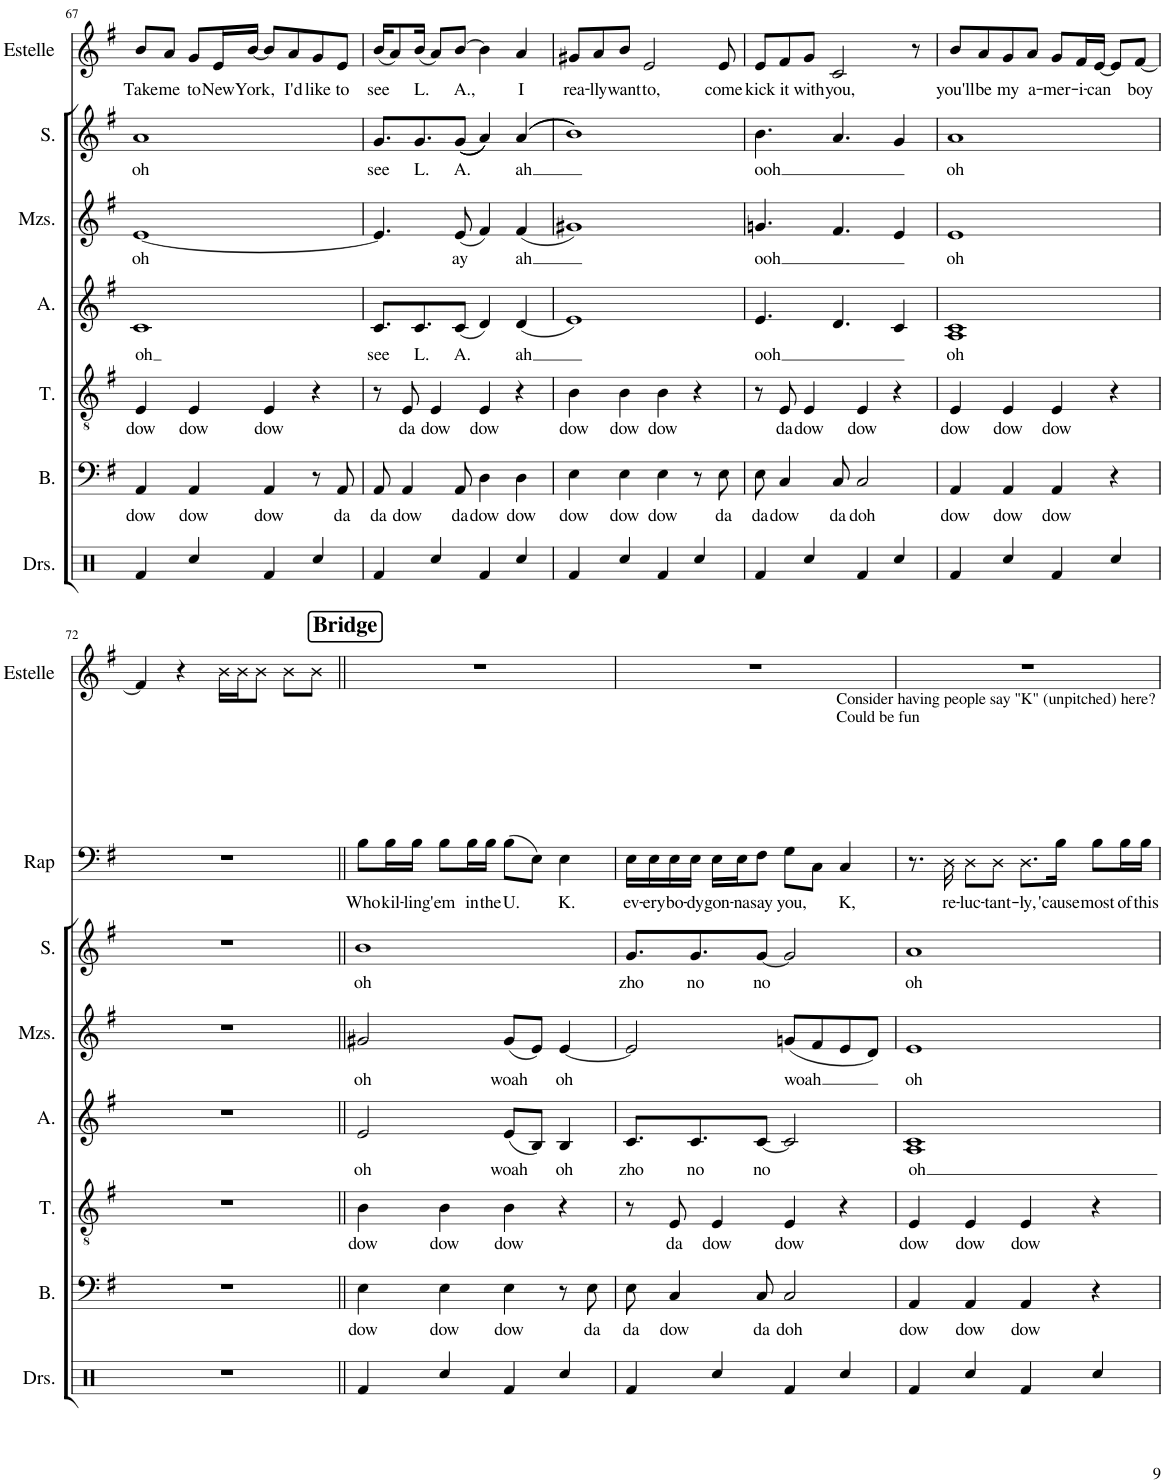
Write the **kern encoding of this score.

**kern	**text	**kern	**text	**kern	**text	**kern	**text	**kern	**text	**kern	**text	**kern	**text
*part7	*part7	*part6	*part6	*part5	*part5	*part4	*part4	*part3	*part3	*part2	*part2	*part1	*part1
*staff7	*staff7	*staff6	*staff6	*staff5	*staff5	*staff4	*staff4	*staff3	*staff3	*staff2	*staff2	*staff1	*staff1
*I"Bass	*	*I"Tenor	*	*I"Alto	*	*I"Mezzo-soprano	*	*I"Soprano	*	*I"Rap	*	*I"Estelle	*
*I'B.	*	*I'T.	*	*I'A.	*	*I'Mzs.	*	*I'S.	*	*I'Rap	*	*I'Estelle	*
!!LO:PB:g=z
*clefF4	*	*clefGv2	*	*clefG2	*	*clefG2	*	*clefG2	*	*clefF4	*	*clefG2	*
*k[f#]	*	*k[f#]	*	*k[f#]	*	*k[f#]	*	*k[f#]	*	*k[f#]	*	*k[f#]	*
*M4/4	*	*M4/4	*	*M4/4	*	*M4/4	*	*M4/4	*	*M4/4	*	*M4/4	*
=67	=67	=67	=67	=67	=67	=67	=67	=67	=67	=67	=67	=67	=67
!	!LO:LY:b	!	!LO:LY:b	!	!LO:LY:b	!	!LO:LY:b	!	!LO:LY:b	!	!	!	!LO:LY:b
4AA/	dow	4E/	dow	1c	oh	[1e	oh	1a	oh	1r	.	8b/L	Take
!	!	!	!	!	!	!	!	!	!	!	!	!	!LO:LY:b
.	.	.	.	.	.	.	.	.	.	.	.	8a/J	me
!	!LO:LY:b	!	!LO:LY:b	!	!	!	!	!	!	!	!	!	!LO:LY:b
4AA/	dow	4E/	dow	.	.	.	.	.	.	.	.	8g/L	to
!	!	!	!	!	!	!	!	!	!	!	!	!	!LO:LY:b
.	.	.	.	.	.	.	.	.	.	.	.	16e/L	New
!	!	!	!	!	!	!	!	!	!	!	!	!	!LO:LY:b
.	.	.	.	.	.	.	.	.	.	.	.	[16b/JJ	York,
!	!LO:LY:b	!	!LO:LY:b	!	!	!	!	!	!	!	!	!	!
4AA/	dow	4E/	dow	.	.	.	.	.	.	.	.	8b/L]	.
!	!	!	!	!	!	!	!	!	!	!	!	!	!LO:LY:b
.	.	.	.	.	.	.	.	.	.	.	.	8a/	I'd
!	!	!	!	!	!	!	!	!	!	!	!	!	!LO:LY:b
8r	.	4r	.	.	.	.	.	.	.	.	.	8g/	like
!	!LO:LY:b	!	!	!	!	!	!	!	!	!	!	!	!LO:LY:b
8AA/	da	.	.	.	.	.	.	.	.	.	.	8e/J	to
=68	=68	=68	=68	=68	=68	=68	=68	=68	=68	=68	=68	=68	=68
!	!LO:LY:b	!	!	!	!LO:LY:b	!	!	!	!LO:LY:b	!	!	!	!LO:LY:b
8AA/	da	8r	.	8.c/L	see	4.e/]	.	8.g/L	see	1r	.	(16b/KL	see
.	.	.	.	.	.	.	.	.	.	.	.	8a/)	.
!	!LO:LY:b	!	!LO:LY:b	!	!	!	!	!	!	!	!	!	!
4AA/	dow	8E/	da	.	.	.	.	.	.	.	.	.	.
!	!	!	!	!	!LO:LY:b	!	!	!	!LO:LY:b	!	!	!	!LO:LY:b
.	.	.	.	8.c/	L.	.	.	8.g/	L.	.	.	(16b/Jk	L.
!	!	!	!LO:LY:b	!	!	!	!	!	!	!	!	!	!
.	.	4E/	dow	.	.	.	.	.	.	.	.	8a/L)	.
!	!LO:LY:b	!	!	!	!LO:LY:b	!	!LO:LY:b	!	!LO:LY:b	!	!	!	!LO:LY:b
8AA/	da	.	.	(8c/J	A.	(8e/	ay	(((8g/J	A.	.	.	[8b/J	A.,
!	!LO:LY:b	!	!LO:LY:b	!	!	!	!	!	!	!	!	!	!
4D\	dow	4E/	dow	4d/)	.	4f#/)	.	4a/)))	.	.	.	4b\]	.
!	!LO:LY:b	!	!	!	!LO:LY:b	!	!LO:LY:b	!	!LO:LY:b	!	!	!	!LO:LY:b
4D\	dow	4r	.	(4d/	ah	(4f#/	ah	(((4a/	ah	.	.	4a/	I
=69	=69	=69	=69	=69	=69	=69	=69	=69	=69	=69	=69	=69	=69
!	!LO:LY:b	!	!LO:LY:b	!	!	!	!	!	!	!	!	!	!LO:LY:b
4E\	dow	4B\	dow	1e)	.	1g#X)	.	1b)))	.	1r	.	8g#X/L	rea-
!	!	!	!	!	!	!	!	!	!	!	!	!	!LO:LY:b
.	.	.	.	.	.	.	.	.	.	.	.	8a/	-lly
!	!LO:LY:b	!	!LO:LY:b	!	!	!	!	!	!	!	!	!	!LO:LY:b
4E\	dow	4B\	dow	.	.	.	.	.	.	.	.	8b/J	want
!	!	!	!	!	!	!	!	!	!	!	!	!	!LO:LY:b
.	.	.	.	.	.	.	.	.	.	.	.	2e/	to,
!	!LO:LY:b	!	!LO:LY:b	!	!	!	!	!	!	!	!	!	!
4E\	dow	4B\	dow	.	.	.	.	.	.	.	.	.	.
8r	.	4r	.	.	.	.	.	.	.	.	.	.	.
!	!LO:LY:b	!	!	!	!	!	!	!	!	!	!	!	!LO:LY:b
8E\	da	.	.	.	.	.	.	.	.	.	.	8e/	come
=70	=70	=70	=70	=70	=70	=70	=70	=70	=70	=70	=70	=70	=70
!	!LO:LY:b	!	!	!	!LO:LY:b	!	!LO:LY:b	!	!LO:LY:b	!	!	!	!LO:LY:b
8E\	da	8r	.	4.e/	ooh	4.gn/	ooh	4.b\	ooh	1r	.	8e/L	kick
!	!LO:LY:b	!	!LO:LY:b	!	!	!	!	!	!	!	!	!	!LO:LY:b
4C/	dow	8E/	da	.	.	.	.	.	.	.	.	8f#/	it
!	!	!	!LO:LY:b	!	!	!	!	!	!	!	!	!	!LO:LY:b
.	.	4E/	dow	.	.	.	.	.	.	.	.	8g/J	with
!	!LO:LY:b	!	!	!	!	!	!	!	!	!	!	!	!LO:LY:b
8C/	da	.	.	4.d/	.	4.f#/	.	4.a/	.	.	.	2c/	you,
!	!LO:LY:b	!	!LO:LY:b	!	!	!	!	!	!	!	!	!	!
2C/	doh	4E/	dow	.	.	.	.	.	.	.	.	.	.
.	.	4r	.	4c/	.	4e/	.	4g/	.	.	.	.	.
.	.	.	.	.	.	.	.	.	.	.	.	8r	.
=71	=71	=71	=71	=71	=71	=71	=71	=71	=71	=71	=71	=71	=71
!	!LO:LY:b	!	!LO:LY:b	!	!LO:LY:b	!	!LO:LY:b	!	!LO:LY:b	!	!	!	!LO:LY:b
4AA/	dow	4E/	dow	1A 1c	oh	1e	oh	1a	oh	1r	.	8b/L	you'll
!	!	!	!	!	!	!	!	!	!	!	!	!	!LO:LY:b
.	.	.	.	.	.	.	.	.	.	.	.	8a/	be
!	!LO:LY:b	!	!LO:LY:b	!	!	!	!	!	!	!	!	!	!LO:LY:b
4AA/	dow	4E/	dow	.	.	.	.	.	.	.	.	8g/	my
!	!	!	!	!	!	!	!	!	!	!	!	!	!LO:LY:b
.	.	.	.	.	.	.	.	.	.	.	.	8a/J	a-
!	!LO:LY:b	!	!LO:LY:b	!	!	!	!	!	!	!	!	!	!LO:LY:b
4AA/	dow	4E/	dow	.	.	.	.	.	.	.	.	8g/L	-mer-
!	!	!	!	!	!	!	!	!	!	!	!	!	!LO:LY:b
.	.	.	.	.	.	.	.	.	.	.	.	16f#/L	-i-
!	!	!	!	!	!	!	!	!	!	!	!	!	!LO:LY:b
.	.	.	.	.	.	.	.	.	.	.	.	[16e/JJ	-can
4r	.	4r	.	.	.	.	.	.	.	.	.	8e/L]	.
!	!	!	!	!	!	!	!	!	!	!	!	!	!LO:LY:b
.	.	.	.	.	.	.	.	.	.	.	.	[8f#/J	boy
!!LO:LB:g=z
=72	=72	=72	=72	=72	=72	=72	=72	=72	=72	=72	=72	=72	=72
1r	.	1r	.	1r	.	1r	.	1r	.	1r	.	4f#/]	.
.	.	.	.	.	.	.	.	.	.	.	.	4r	.
.	.	.	.	.	.	.	.	.	.	.	.	16b\LL	.
.	.	.	.	.	.	.	.	.	.	.	.	16b\J	.
.	.	.	.	.	.	.	.	.	.	.	.	8b\J	.
.	.	.	.	.	.	.	.	.	.	.	.	8b\L	.
.	.	.	.	.	.	.	.	.	.	.	.	8b\J	.
!!LO:REH:place=s1:a:B:cj:fs=14:t=Bridge
=73||	=73||	=73||	=73||	=73||	=73||	=73||	=73||	=73||	=73||	=73||	=73||	=73||	=73||
!	!LO:LY:b	!	!LO:LY:b	!	!LO:LY:b	!	!LO:LY:b	!	!LO:LY:b	!	!LO:LY:b	!	!
4E\	dow	4B\	dow	2e/	oh	2g#X/	oh	1b	oh	8B\L	Who	1r	.
!	!	!	!	!	!	!	!	!	!	!	!LO:LY:b	!	!
.	.	.	.	.	.	.	.	.	.	16B\L	kil-	.	.
!	!	!	!	!	!	!	!	!	!	!	!LO:LY:b	!	!
.	.	.	.	.	.	.	.	.	.	16B\JJ	-ling	.	.
!	!LO:LY:b	!	!LO:LY:b	!	!	!	!	!	!	!	!LO:LY:b	!	!
4E\	dow	4B\	dow	.	.	.	.	.	.	8B\L	'em	.	.
!	!	!	!	!	!	!	!	!	!	!	!LO:LY:b	!	!
.	.	.	.	.	.	.	.	.	.	16B\L	in	.	.
!	!	!	!	!	!	!	!	!	!	!	!LO:LY:b	!	!
.	.	.	.	.	.	.	.	.	.	16B\JJ	the	.	.
!	!LO:LY:b	!	!LO:LY:b	!	!LO:LY:b	!	!LO:LY:b	!	!	!	!LO:LY:b	!	!
4E\	dow	4B\	dow	(8e/L	woah	(8g#/L	woah	.	.	(8B\L	U.	.	.
.	.	.	.	8B/J)	.	8e/J)	.	.	.	8E\J)	.	.	.
!	!	!	!	!	!LO:LY:b	!	!LO:LY:b	!	!	!	!LO:LY:b	!	!
8r	.	4r	.	4B/	oh	[4e/	oh	.	.	4E\	K.	.	.
!	!LO:LY:b	!	!	!	!	!	!	!	!	!	!	!	!
8E\	da	.	.	.	.	.	.	.	.	.	.	.	.
=74	=74	=74	=74	=74	=74	=74	=74	=74	=74	=74	=74	=74	=74
!	!LO:LY:b	!	!	!	!LO:LY:b	!	!	!	!LO:LY:b	!	!LO:LY:b	!	!
8E\	da	8r	.	8.c/L	zho	2e/]	.	8.g/L	zho	16E\LL	ev-	1r	.
!	!	!	!	!	!	!	!	!	!	!	!LO:LY:b	!	!
.	.	.	.	.	.	.	.	.	.	16E\	-ery	.	.
!	!LO:LY:b	!	!LO:LY:b	!	!	!	!	!	!	!	!LO:LY:b	!	!
4C/	dow	8E/	da	.	.	.	.	.	.	16E\	bo-	.	.
!	!	!	!	!	!LO:LY:b	!	!	!	!LO:LY:b	!	!LO:LY:b	!	!
.	.	.	.	8.c/	no	.	.	8.g/	no	16E\JJ	-dy	.	.
!	!	!	!LO:LY:b	!	!	!	!	!	!	!	!LO:LY:b	!	!
.	.	4E/	dow	.	.	.	.	.	.	16E\LL	gon-	.	.
!	!	!	!	!	!	!	!	!	!	!	!LO:LY:b	!	!
.	.	.	.	.	.	.	.	.	.	16E\J	-na	.	.
!	!LO:LY:b	!	!	!	!LO:LY:b	!	!	!	!LO:LY:b	!	!LO:LY:b	!	!
8C/	da	.	.	[8c/J	no	.	.	[8g/J	no	8F#\J	say	.	.
!	!LO:LY:b	!	!LO:LY:b	!	!	!	!LO:LY:b	!	!	!	!LO:LY:b	!	!
2C/	doh	4E/	dow	2c/]	.	(8gn/L	woah	2g/]	.	8G\L	you,	.	.
.	.	.	.	.	.	8f#/	.	.	.	8C\J	.	.	.
!	!	!	!	!	!	!	!	!	!	!LO:TX:a:t=Consider having people say "K" (unpitched) here?	!	!	!
!	!	!	!	!	!	!	!	!	!	!LO:TX:a:t=Could be fun	!	!	!
!	!	!	!	!	!	!	!	!	!	!	!LO:LY:b	!	!
.	.	4r	.	.	.	8e/	.	.	.	4C/	K,	.	.
.	.	.	.	.	.	8d/J)	.	.	.	.	.	.	.
=75	=75	=75	=75	=75	=75	=75	=75	=75	=75	=75	=75	=75	=75
!	!LO:LY:b	!	!LO:LY:b	!	!LO:LY:b	!	!LO:LY:b	!	!LO:LY:b	!	!	!	!
4AA/	dow	4E/	dow	1A 1c	oh	1e	oh	1a	oh	8.r	.	1r	.
!	!	!	!	!	!	!	!	!	!	!	!LO:LY:b	!	!
.	.	.	.	.	.	.	.	.	.	16D\	re-	.	.
!	!LO:LY:b	!	!LO:LY:b	!	!	!	!	!	!	!	!LO:LY:b	!	!
4AA/	dow	4E/	dow	.	.	.	.	.	.	8D\L	-luc-	.	.
!	!	!	!	!	!	!	!	!	!	!	!LO:LY:b	!	!
.	.	.	.	.	.	.	.	.	.	8D\J	-tant-	.	.
!	!LO:LY:b	!	!LO:LY:b	!	!	!	!	!	!	!	!LO:LY:b	!	!
4AA/	dow	4E/	dow	.	.	.	.	.	.	8.D\L	-ly,	.	.
!	!	!	!	!	!	!	!	!	!	!	!LO:LY:b	!	!
.	.	.	.	.	.	.	.	.	.	16B\Jk	'cause	.	.
!	!	!	!	!	!	!	!	!	!	!	!LO:LY:b	!	!
4r	.	4r	.	.	.	.	.	.	.	8B\L	most	.	.
!	!	!	!	!	!	!	!	!	!	!	!LO:LY:b	!	!
.	.	.	.	.	.	.	.	.	.	16B\L	of	.	.
!	!	!	!	!	!	!	!	!	!	!	!LO:LY:b	!	!
.	.	.	.	.	.	.	.	.	.	16B\JJ	this	.	.
=	=	=	=	=	=	=	=	=	=	=	=	=	=
*-	*-	*-	*-	*-	*-	*-	*-	*-	*-	*-	*-	*-	*-
